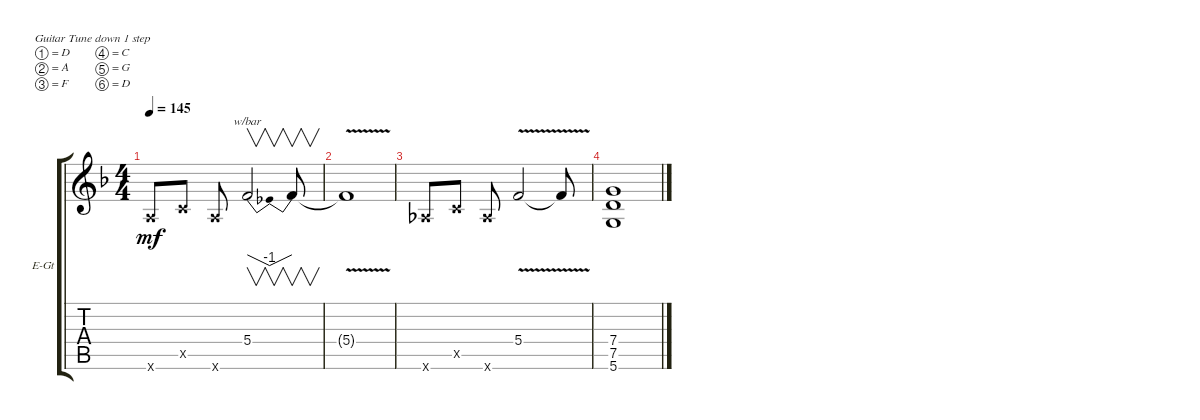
\defaultSystemsLayout 4
\bracketExtendMode groupsimilarinstruments
\firstSystemTrackNameOrientation horizontal
\otherSystemsTrackNameOrientation horizontal
\track ("Rithm Guitar 1" "E-Gt") {instrument distortionguitar}
\staff {score tabs}
\tuning (D4 A3 F3 C3 G2 D2)
\ts (4 4)
\tempo 145
\clef g2
\ks dminor
7.6{x}.8{dy mf} 5.5{x}.8 7.6{x}.8 5.4.2{v tbe (dip default 10.2 0 22.8 -4 23.4 -4 41.4 0)} 5.4{t}.8{v} |
5.4{v t}.1 |
6.6{x}.8 5.5{x}.8 6.6{x}.8 5.4{v}.2 5.4{v t}.8 |
(5.6 7.5 7.4).1
